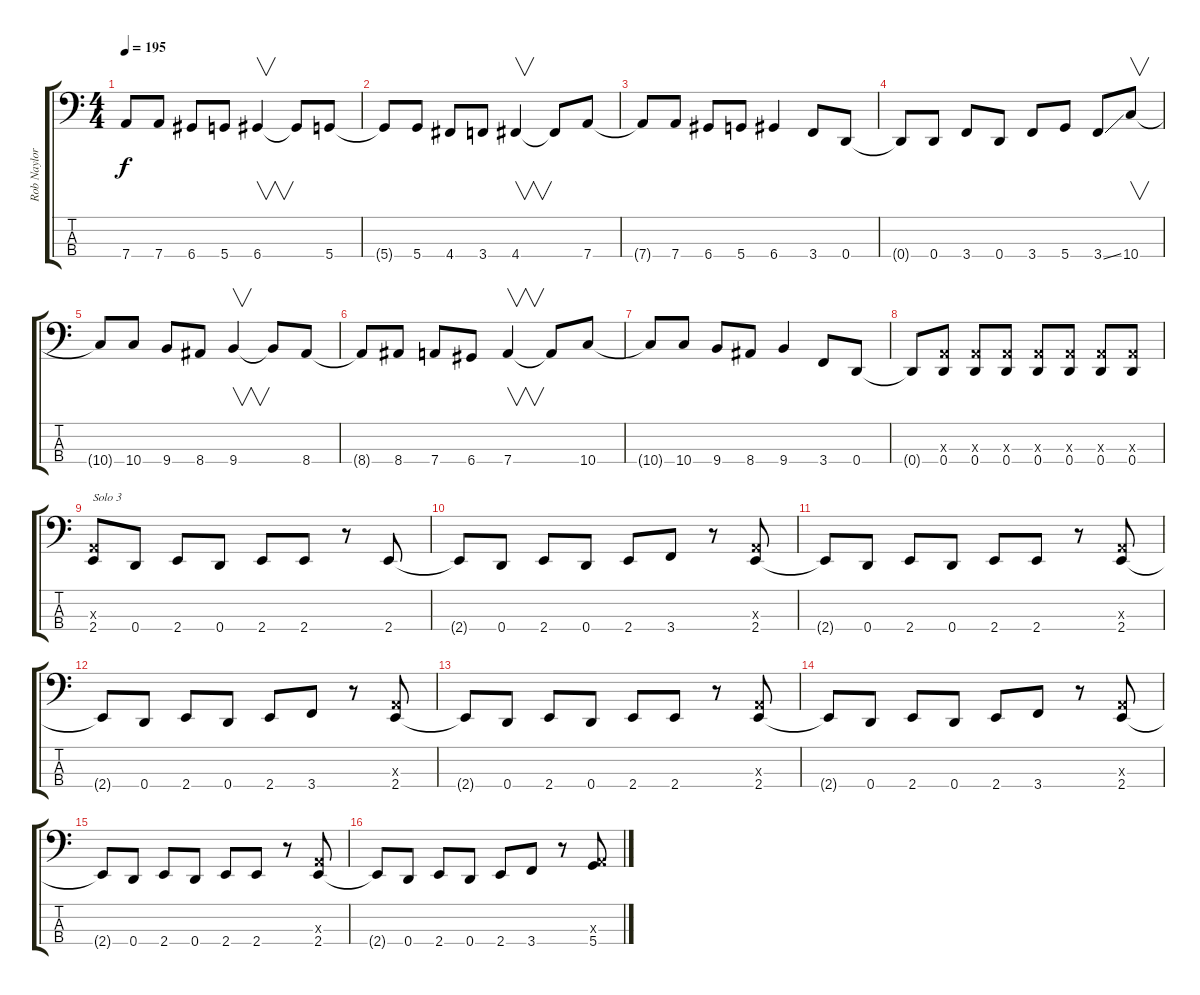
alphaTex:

\track ("Rob Naylor" "Rob Naylor") {instrument electricbasspick}
\staff {score tabs}
\tuning (G2 D2 A1 D1) {hide}
\ts (4 4)
\tempo 195
\clef f4
\ks c
7.4{t}.8{dy f} 7.4.8 6.4.8 5.4.8 6.4.4{v} 6.4{t}.8 5.4.8 |
5.4{t}.8 5.4.8 4.4.8 3.4.8 4.4.4{v} 4.4{t}.8 7.4.8 |
7.4{t}.8 7.4.8 6.4.8 5.4.8 6.4.4 3.4.8 0.4.8 |
0.4{t}.8 0.4.8 3.4.8 0.4.8 3.4.8 5.4.8 3.4{ss}.8 10.4.8{v} |
10.4{t}.8 10.4.8 9.4.8 8.4.8 9.4.4{v} 9.4{t}.8 8.4.8 |
8.4{t}.8 8.4.8 7.4.8 6.4.8 7.4.4{v} 7.4{t}.8 10.4.8 |
10.4{t}.8 10.4.8 9.4.8 8.4.8 9.4.4 3.4.8 0.4.8 |
0.4{t}.8 (0.3{x} 0.4).8 (0.3{x} 0.4).8 (0.3{x} 0.4).8 (0.3{x} 0.4).8 (0.3{x} 0.4).8 (0.3{x} 0.4).8 (0.3{x} 0.4).8 |
(0.3{x} 2.4).8{txt "Solo 3"} 0.4.8 2.4.8 0.4.8 2.4.8 2.4.8 r.8 2.4.8 |
2.4{t}.8 0.4.8 2.4.8 0.4.8 2.4.8 3.4.8 r.8 (0.3{x} 2.4).8 |
2.4{t}.8 0.4.8 2.4.8 0.4.8 2.4.8 2.4.8 r.8 (0.3{x} 2.4).8 |
2.4{t}.8 0.4.8 2.4.8 0.4.8 2.4.8 3.4.8 r.8 (0.3{x} 2.4).8 |
2.4{t}.8 0.4.8 2.4.8 0.4.8 2.4.8 2.4.8 r.8 (0.3{x} 2.4).8 |
2.4{t}.8 0.4.8 2.4.8 0.4.8 2.4.8 3.4.8 r.8 (0.3{x} 2.4).8 |
2.4{t}.8 0.4.8 2.4.8 0.4.8 2.4.8 2.4.8 r.8 (0.3{x} 2.4).8 |
2.4{t}.8 0.4.8 2.4.8 0.4.8 2.4.8 3.4.8 r.8 (0.3{x} 5.4).8
